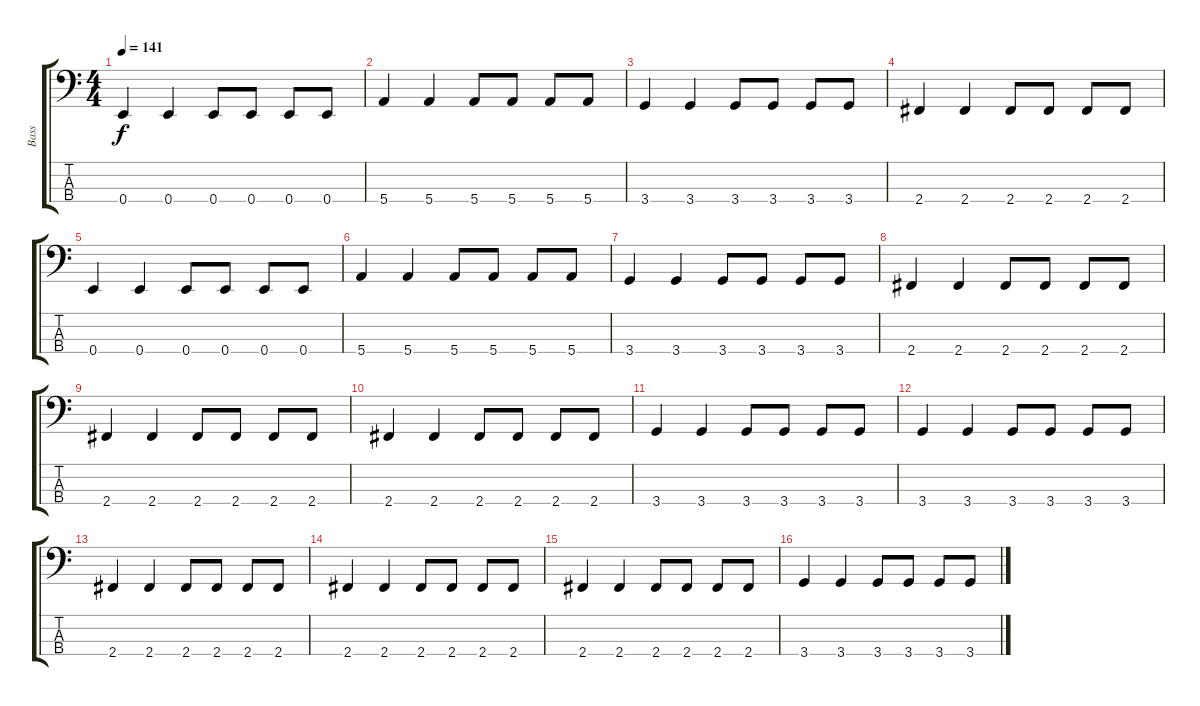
\track ("Bass" "Bass") {instrument electricbasspick}
\staff {score tabs}
\tuning (G2 D2 A1 E1) {hide}
\ts (4 4)
\tempo 141
\clef f4
\ks c
0.4.4{dy f} 0.4.4 0.4.8 0.4.8 0.4.8 0.4.8 |
5.4.4 5.4.4 5.4.8 5.4.8 5.4.8 5.4.8 |
3.4.4 3.4.4 3.4.8 3.4.8 3.4.8 3.4.8 |
2.4.4 2.4.4 2.4.8 2.4.8 2.4.8 2.4.8 |
0.4.4 0.4.4 0.4.8 0.4.8 0.4.8 0.4.8 |
5.4.4 5.4.4 5.4.8 5.4.8 5.4.8 5.4.8 |
3.4.4 3.4.4 3.4.8 3.4.8 3.4.8 3.4.8 |
2.4.4 2.4.4 2.4.8 2.4.8 2.4.8 2.4.8 |
2.4.4 2.4.4 2.4.8 2.4.8 2.4.8 2.4.8 |
2.4.4 2.4.4 2.4.8 2.4.8 2.4.8 2.4.8 |
3.4.4 3.4.4 3.4.8 3.4.8 3.4.8 3.4.8 |
3.4.4 3.4.4 3.4.8 3.4.8 3.4.8 3.4.8 |
2.4.4 2.4.4 2.4.8 2.4.8 2.4.8 2.4.8 |
2.4.4 2.4.4 2.4.8 2.4.8 2.4.8 2.4.8 |
2.4.4 2.4.4 2.4.8 2.4.8 2.4.8 2.4.8 |
3.4.4 3.4.4 3.4.8 3.4.8 3.4.8 3.4.8
